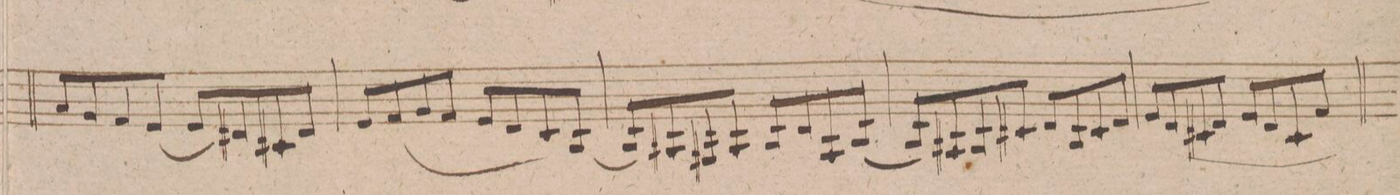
**kern	**dynam
*I"Violino 2do	*
*clefG2	*
*k[f#]	*
*met(c|)	*
*M2/2	*
8a/L]	.
8g/	.
8f#/	.
[8e/J	.
8e/L]	.
8d#X/	.
8c#X/	.
8d#/J	.
=261	=261
(<8e/L	.
8f#/	.
8g/	.
8f#/J	.
8e/L	.
8d/	.
8c/	.
[8B/J)	.
=262	=262
8B/L]	.
8A#X/	.
8G#X/	.
8A#/J	.
8B/L	.
8d/	.
8A#/	.
[8B/J	.
=263	=263
8B/L]	.
8A#X/	.
8B/	.
8c#X/J	.
8d/L	.
8B/	.
8c#/	.
8d/J	.
=264	=264
(<8e/L	.
8d/	.
8c#X/	.
8d/J	.
8e/L	.
8d/	.
8c#/	.
[8f#/J)	.
=265	=265
*-	*-
